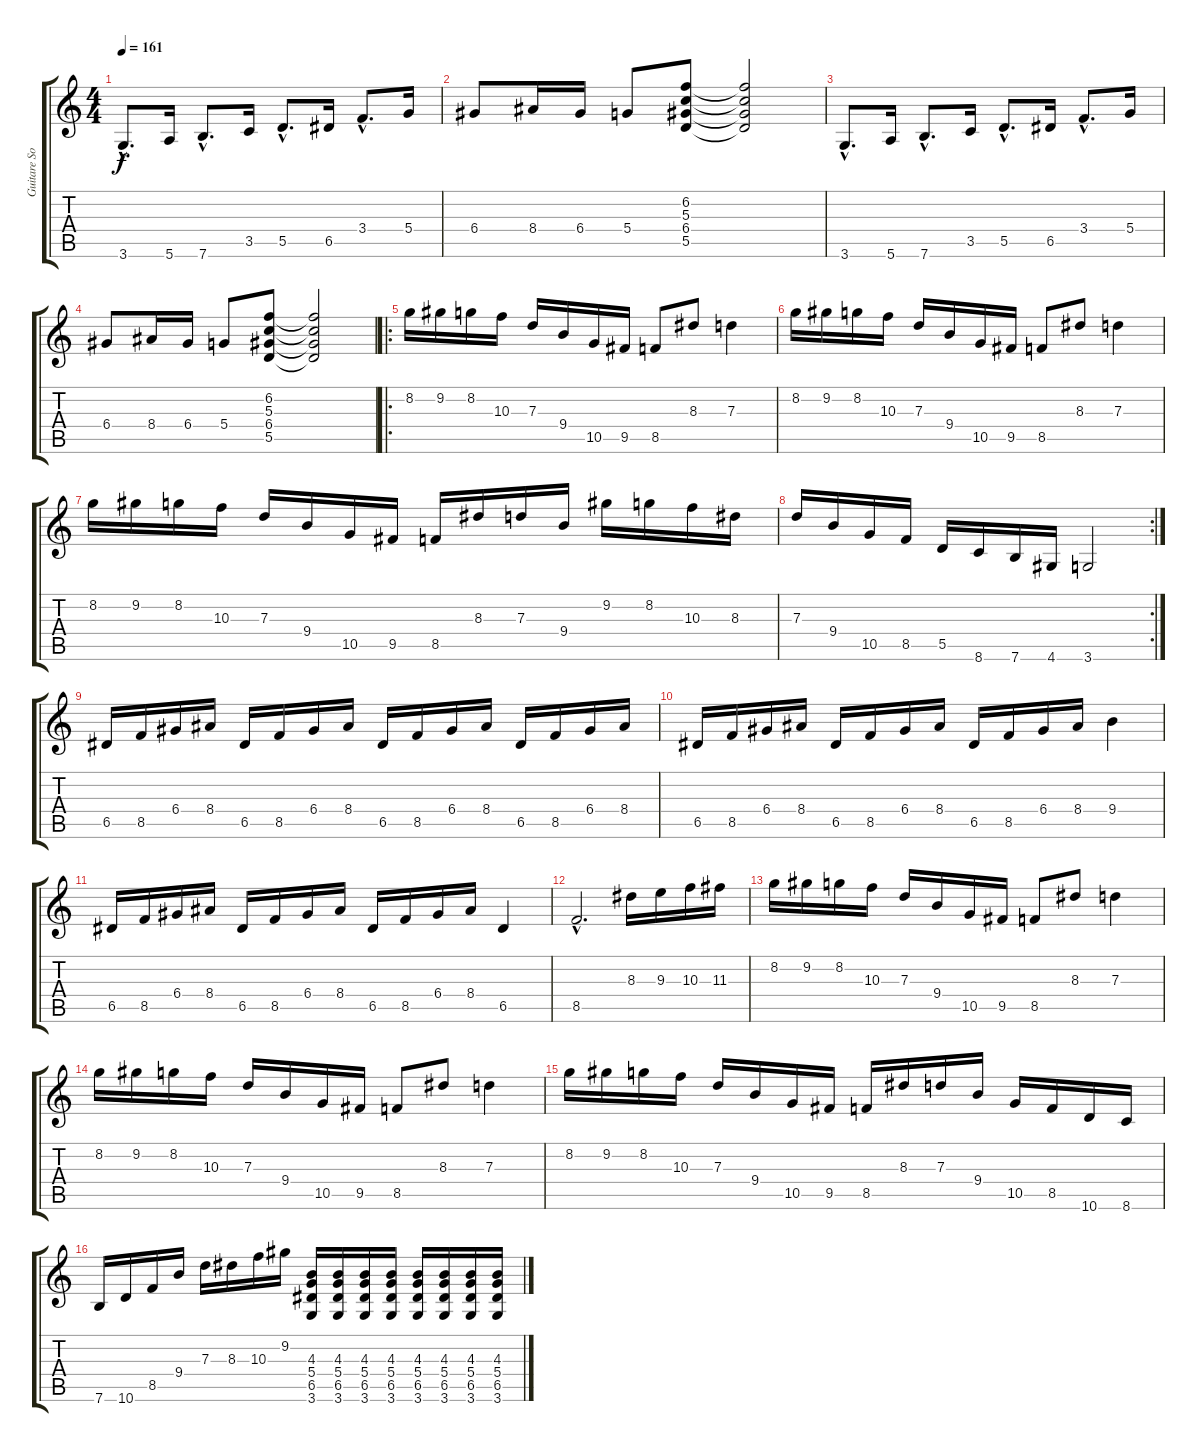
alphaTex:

\track ("Guitare Solo" "Guitare So") {instrument electricguitarjazz}
\staff {score tabs}
\tuning (E4 B3 G3 D3 A2 E2) {hide}
\ts (4 4)
\tempo 161
\clef g2
\ks c
3.6{hac}.8{d dy f} 5.6.16 7.6{hac}.8{d} 3.5.16 5.5{hac}.8{d} 6.5.16 3.4{hac}.8{d} 5.4.16 |
6.4.8 8.4.16 6.4.16 5.4.8 (6.2 5.3 6.4 5.5).8 (6.2{t} 5.3{t} 6.4{t} 5.5{t}).2 |
3.6{hac}.8{d} 5.6.16 7.6{hac}.8{d} 3.5.16 5.5{hac}.8{d} 6.5.16 3.4{hac}.8{d} 5.4.16 |
6.4.8 8.4.16 6.4.16 5.4.8 (6.2 5.3 6.4 5.5).8 (6.2{t} 5.3{t} 6.4{t} 5.5{t}).2 |
\ro
8.2.16 9.2.16 8.2.16 10.3.16 7.3.16 9.4.16 10.5.16 9.5.16 8.5.8 8.3.8 7.3.4 |
8.2.16 9.2.16 8.2.16 10.3.16 7.3.16 9.4.16 10.5.16 9.5.16 8.5.8 8.3.8 7.3.4 |
8.2.16 9.2.16 8.2.16 10.3.16 7.3.16 9.4.16 10.5.16 9.5.16 8.5.16 8.3.16 7.3.16 9.4.16 9.2.16 8.2.16 10.3.16 8.3.16 |
\rc 2
7.3.16 9.4.16 10.5.16 8.5.16 5.5.16 8.6.16 7.6.16 4.6.16 3.6.2 |
6.5.16 8.5.16 6.4.16 8.4.16 6.5.16 8.5.16 6.4.16 8.4.16 6.5.16 8.5.16 6.4.16 8.4.16 6.5.16 8.5.16 6.4.16 8.4.16 |
6.5.16 8.5.16 6.4.16 8.4.16 6.5.16 8.5.16 6.4.16 8.4.16 6.5.16 8.5.16 6.4.16 8.4.16 9.4.4 |
6.5.16 8.5.16 6.4.16 8.4.16 6.5.16 8.5.16 6.4.16 8.4.16 6.5.16 8.5.16 6.4.16 8.4.16 6.5.4 |
8.5{hac}.2{d} 8.3.16 9.3.16 10.3.16 11.3.16 |
8.2.16 9.2.16 8.2.16 10.3.16 7.3.16 9.4.16 10.5.16 9.5.16 8.5.8 8.3.8 7.3.4 |
8.2.16 9.2.16 8.2.16 10.3.16 7.3.16 9.4.16 10.5.16 9.5.16 8.5.8 8.3.8 7.3.4 |
8.2.16 9.2.16 8.2.16 10.3.16 7.3.16 9.4.16 10.5.16 9.5.16 8.5.16 8.3.16 7.3.16 9.4.16 10.5.16 8.5.16 10.6.16 8.6.16 |
7.6.16 10.6.16 8.5.16 9.4.16 7.3.16 8.3.16 10.3.16 9.2.16 (4.3 5.4 6.5 3.6).16 (4.3 5.4 6.5 3.6).16 (4.3 5.4 6.5 3.6).16 (4.3 5.4 6.5 3.6).16 (4.3 5.4 6.5 3.6).16 (4.3 5.4 6.5 3.6).16 (4.3 5.4 6.5 3.6).16 (4.3 5.4 6.5 3.6).16
